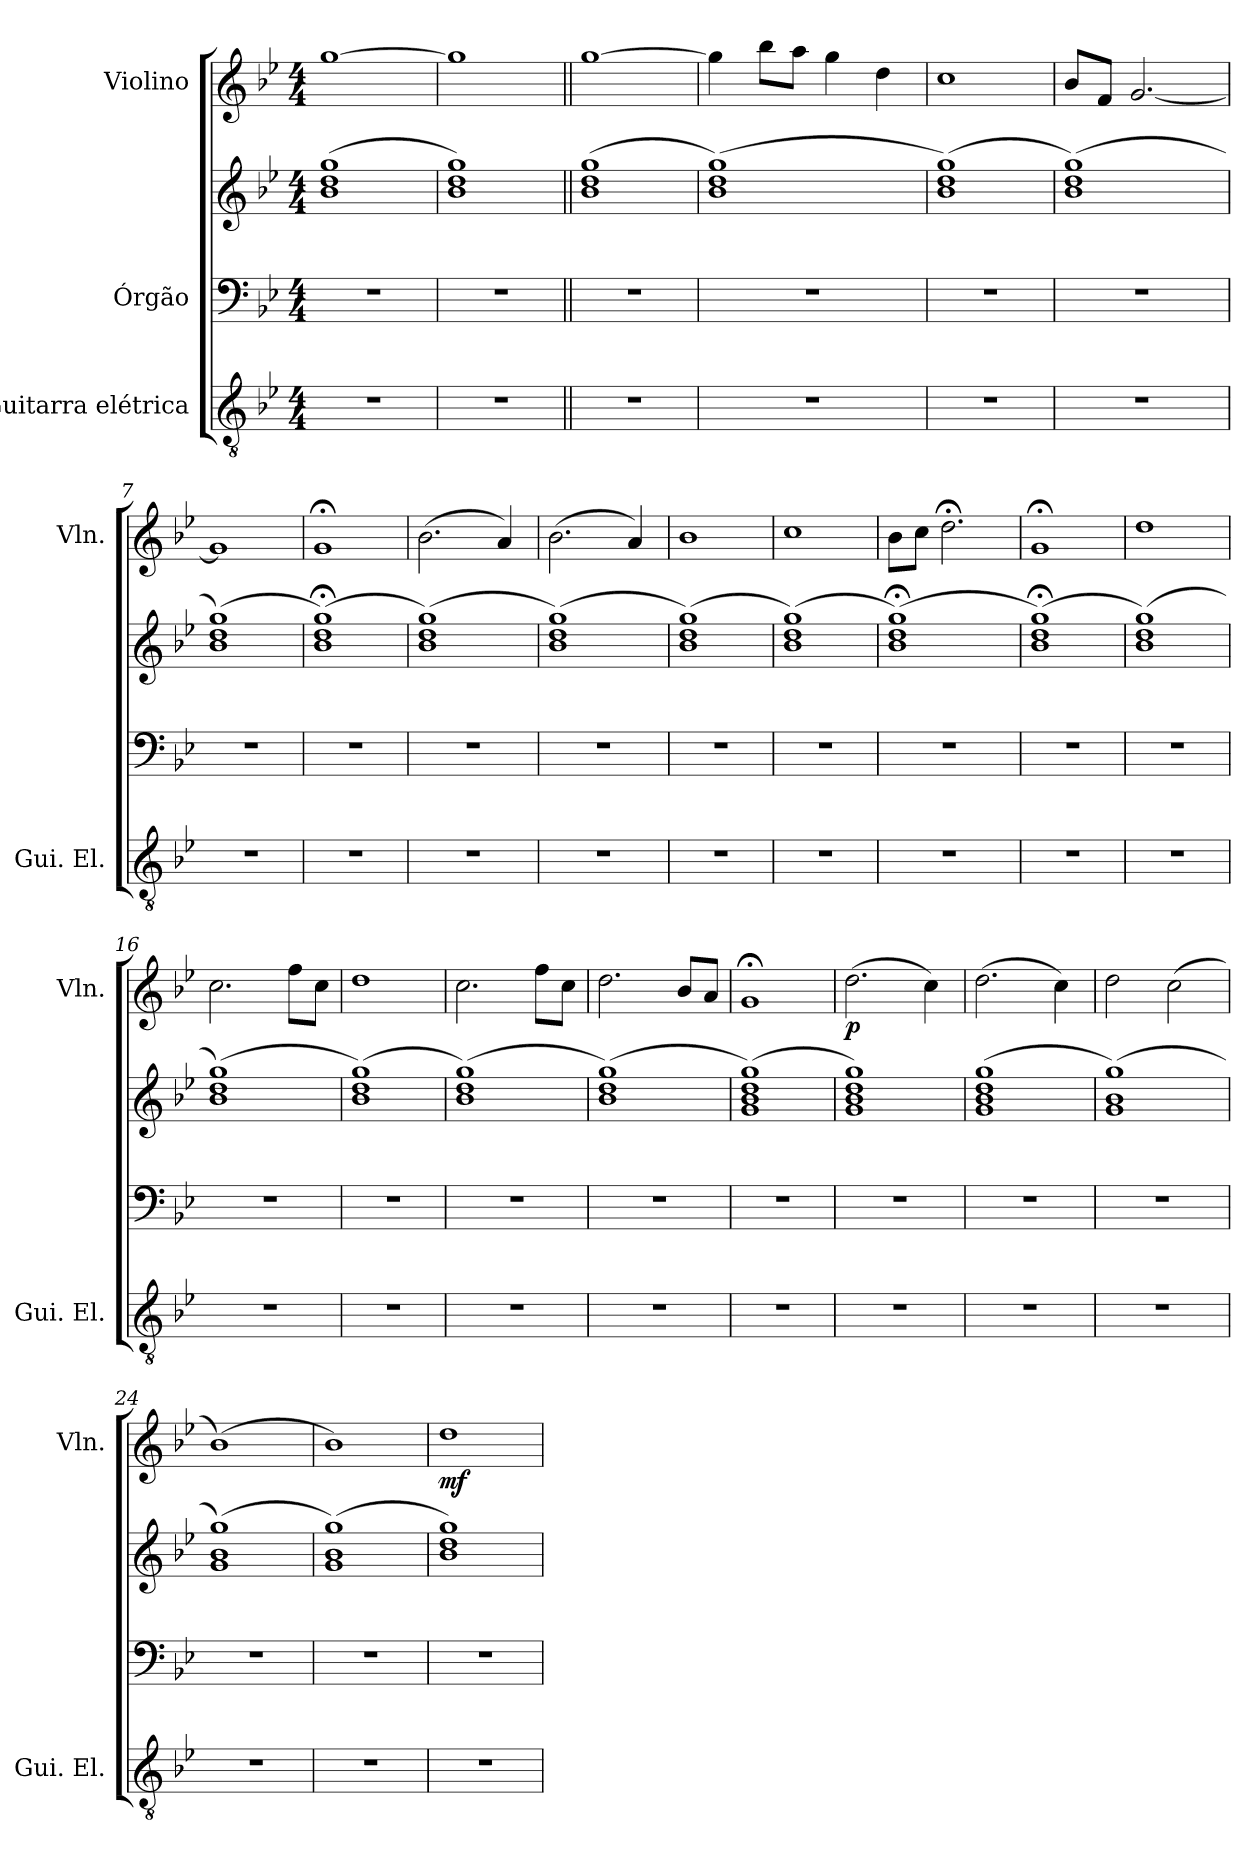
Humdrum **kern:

**kern	**kern	**kern	**kern	**dynam
*part3	*part2	*part2	*part1	*part1
*staff4	*staff3	*staff2	*staff1	*staff1
*I"Guitarra elétrica	*I"Órgão	*	*I"Violino	*
*I'Gui. El.	*	*	*I'Vln.	*
*clefGv2	*clefF4	*clefG2	*clefG2	*
*k[b-e-]	*k[b-e-]	*k[b-e-]	*k[b-e-]	*
*M4/4	*M4/4	*M4/4	*M4/4	*
=1	=1	=1	=1	=1
1r	1r	(1b- 1dd 1gg	[1gg	.
=2	=2	=2	=2	=2
1r	1r	1b- 1dd 1gg)	1gg]	.
=3||	=3||	=3||	=3||	=3||
1r	1r	(1b- 1dd 1gg	[1gg	.
=4	=4	=4	=4	=4
1r	1r	(1b- 1dd 1gg)	4gg\]	.
.	.	.	8bb-\L	.
.	.	.	8aa\J	.
.	.	.	4gg\	.
.	.	.	4dd\	.
=5	=5	=5	=5	=5
1r	1r	(1b- 1dd 1gg)	1cc	.
=6	=6	=6	=6	=6
1r	1r	(1b- 1dd 1gg)	8b-/L	.
.	.	.	8f/J	.
.	.	.	[2.g/	.
=7	=7	=7	=7	=7
1r	1r	(1b- 1dd 1gg)	1g]	.
=8	=8	=8	=8	=8
1r	1r	(1b-;< 1dd;< 1gg;<)	1g;<	.
=9	=9	=9	=9	=9
1r	1r	(1b- 1dd 1gg)	(2.b-\	.
.	.	.	4a/)	.
=10	=10	=10	=10	=10
1r	1r	(1b- 1dd 1gg)	(2.b-\	.
.	.	.	4a/)	.
=11	=11	=11	=11	=11
1r	1r	(1b- 1dd 1gg)	1b-	.
=12	=12	=12	=12	=12
1r	1r	(1b- 1dd 1gg)	1cc	.
!!LO:LB:g=z
=13	=13	=13	=13	=13
1r	1r	(1b-;< 1dd;< 1gg;<)	8b-\L	.
.	.	.	8cc\J	.
.	.	.	2.dd;<\	.
=14	=14	=14	=14	=14
1r	1r	(1b-;< 1dd;< 1gg;<)	1g;<	.
=15	=15	=15	=15	=15
1r	1r	(1b- 1dd 1gg)	1dd	.
=16	=16	=16	=16	=16
1r	1r	(1b- 1dd 1gg)	2.cc\	.
.	.	.	8ff\L	.
.	.	.	8cc\J	.
=17	=17	=17	=17	=17
1r	1r	(1b- 1dd 1gg)	1dd	.
=18	=18	=18	=18	=18
1r	1r	(1b- 1dd 1gg)	2.cc\	.
.	.	.	8ff\L	.
.	.	.	8cc\J	.
=19	=19	=19	=19	=19
1r	1r	(1b- 1dd 1gg)	2.dd\	.
.	.	.	8b-/L	.
.	.	.	8a/J	.
=20	=20	=20	=20	=20
1r	1r	(1g 1b- 1dd 1gg)	1g;<	.
=21	=21	=21	=21	=21
!	!	!	!	!LO:DY:b
1r	1r	1g 1b- 1dd 1gg)	(2.dd\	p
.	.	.	4cc\)	.
=22	=22	=22	=22	=22
1r	1r	(1g 1b- 1dd 1gg	(2.dd\	.
.	.	.	4cc\)	.
=23	=23	=23	=23	=23
1r	1r	(1g 1b- 1gg)	2dd\	.
.	.	.	(2cc\	.
=24	=24	=24	=24	=24
1r	1r	(1g 1b- 1gg)	(1b-)	.
!!LO:LB:g=z
=25	=25	=25	=25	=25
1r	1r	(1g 1b- 1gg)	1b-)	.
=26	=26	=26	=26	=26
!	!	!	!	!LO:DY:b
1r	1r	1b- 1dd 1gg)	1dd	mf
=	=	=	=	=
*-	*-	*-	*-	*-
